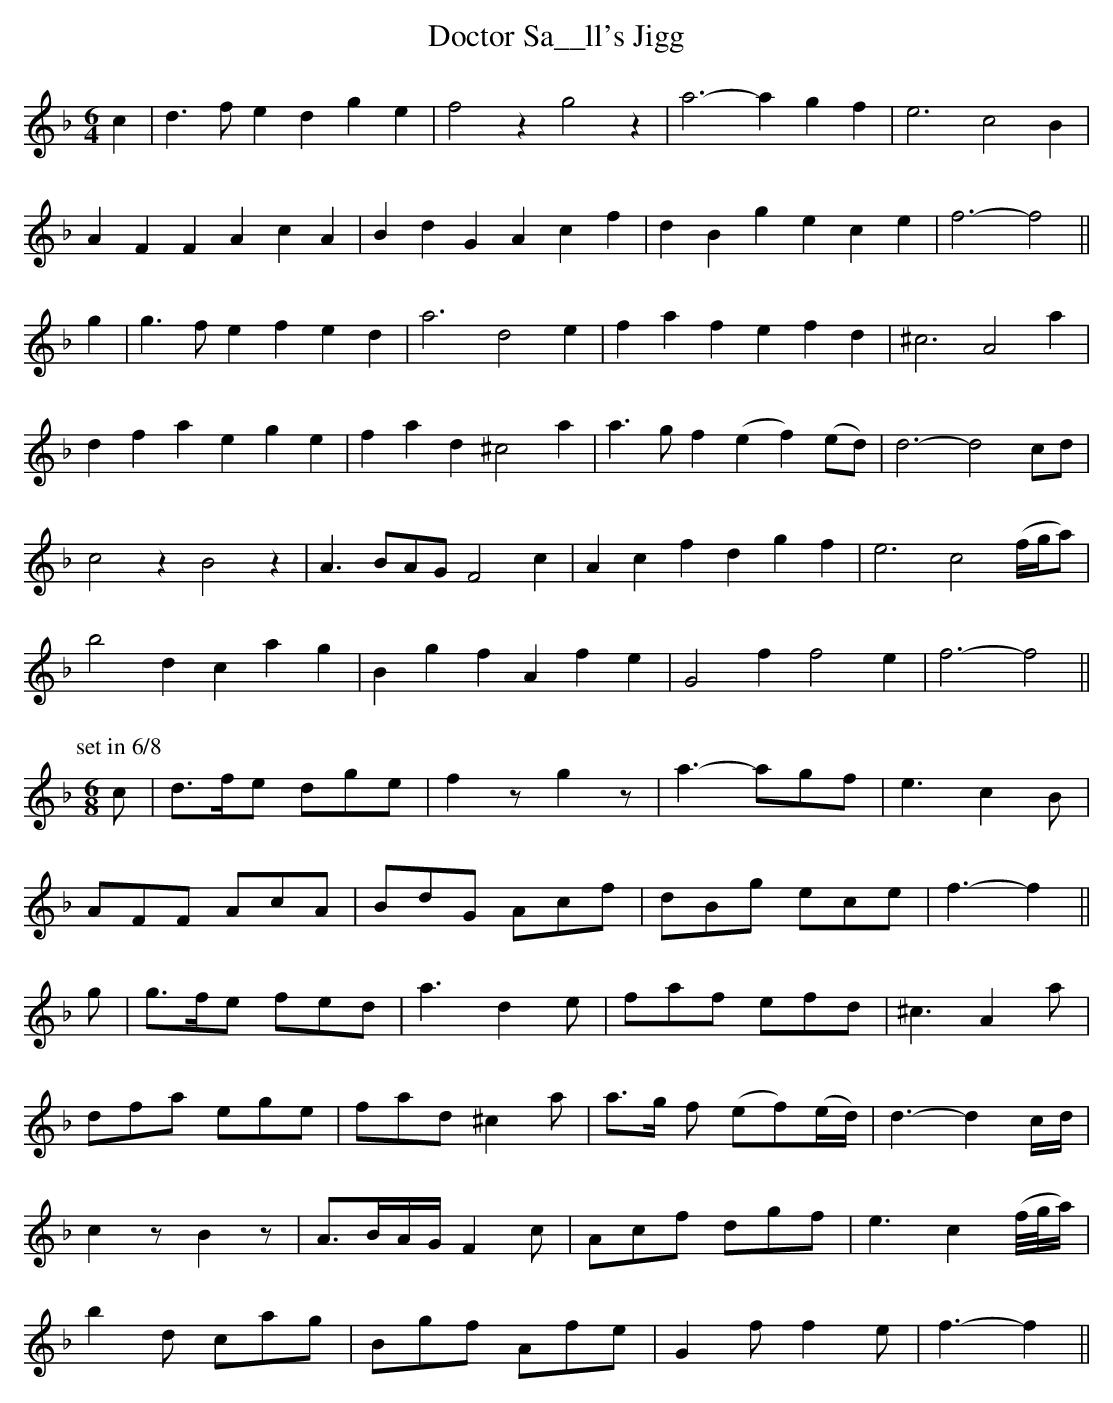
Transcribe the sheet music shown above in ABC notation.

X:1
T:Doctor Sa__ll's Jigg
M:6/4
L:1/8
K:F
c2|d3fe2 d2g2e2|f4z2 g4z2|a6- a2g2f2|e6 c4B2|
A2F2F2 A2c2A2|B2d2G2 A2c2f2|d2B2g2 e2c2e2|f6- f4||
g2|g3fe2 f2e2d2|a6 d4e2|f2a2f2 e2f2d2|^c6 A4a2|
d2f2a2 e2g2e2|f2a2d2 ^c4a2|a3g f2 (e2f2)(ed)|d6-d4 cd|
c4z2 B4z2|A3BAG F4c2|A2c2f2 d2g2f2|e6 c4 (f/g/a)|
b4d2 c2a2g2|B2g2f2 A2f2e2|G4f2 f4e2|f6-f4||
P:set in 6/8
[M:6/8][L:1/16]c2|d3fe2 d2g2e2|f4z2 g4z2|a6- a2g2f2|e6 c4B2|
A2F2F2 A2c2A2|B2d2G2 A2c2f2|d2B2g2 e2c2e2|f6- f4||
g2|g3fe2 f2e2d2|a6 d4e2|f2a2f2 e2f2d2|^c6 A4a2|
d2f2a2 e2g2e2|f2a2d2 ^c4a2|a3g f2 (e2f2)(ed)|d6-d4 cd|
c4z2 B4z2|A3BAG F4c2|A2c2f2 d2g2f2|e6 c4 (f/g/a)|
b4d2 c2a2g2|B2g2f2 A2f2e2|G4f2 f4e2|f6-f4||
